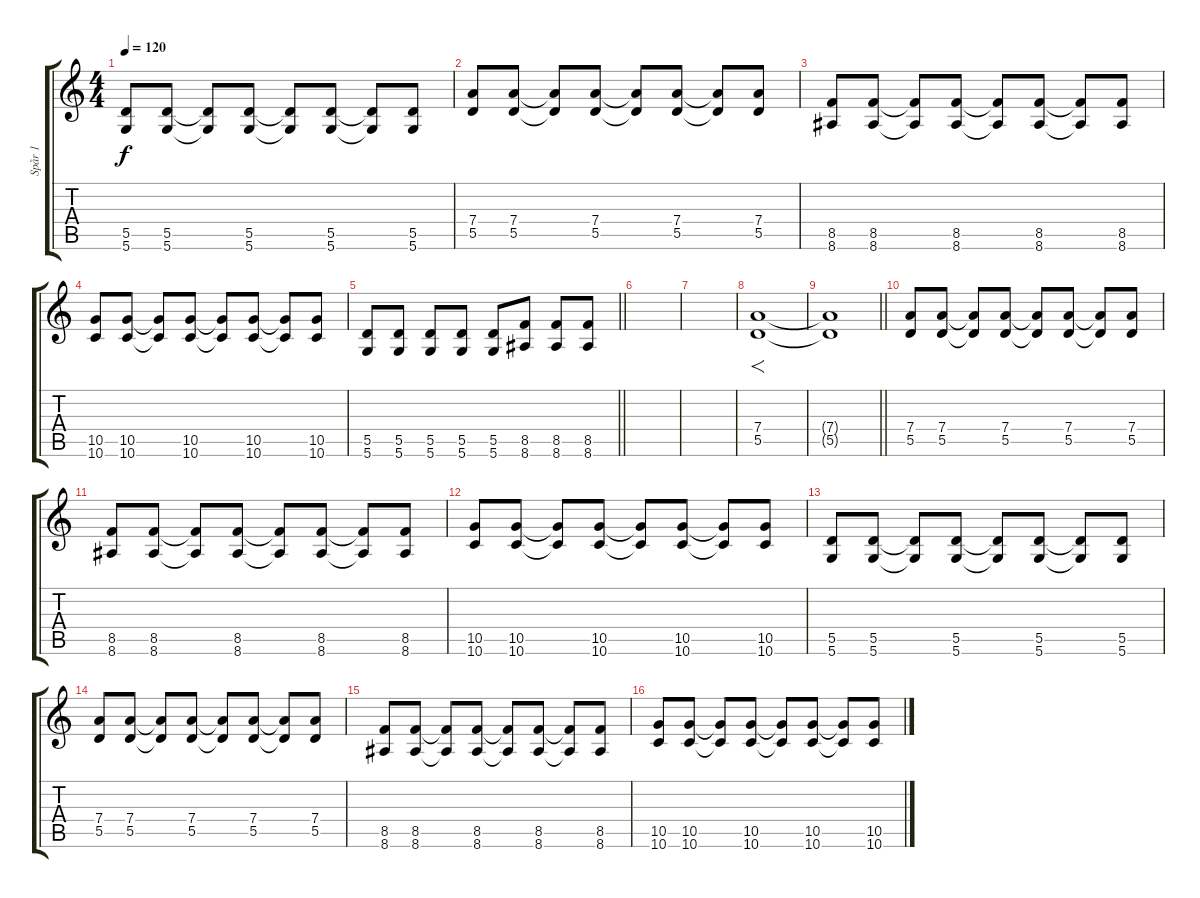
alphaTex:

\track ("Spår 1" "Spår 1") {instrument distortionguitar}
\staff {score tabs}
\tuning (E4 B3 G3 D3 A2 D2) {hide}
\ts (4 4)
\tempo 120
\clef g2
\ks c
(5.5 5.6).8{dy f} (5.5 5.6).8 (5.5{t} 5.6{t}).8 (5.5 5.6).8 (5.5{t} 5.6{t}).8 (5.5 5.6).8 (5.5{t} 5.6{t}).8 (5.5 5.6).8 |
(7.4 5.5).8 (7.4 5.5).8 (7.4{t} 5.5{t}).8 (7.4 5.5).8 (7.4{t} 5.5{t}).8 (7.4 5.5).8 (7.4{t} 5.5{t}).8 (7.4 5.5).8 |
(8.5 8.6).8 (8.5 8.6).8 (8.5{t} 8.6{t}).8 (8.5 8.6).8 (8.5{t} 8.6{t}).8 (8.5 8.6).8 (8.5{t} 8.6{t}).8 (8.5 8.6).8 |
(10.5 10.6).8 (10.5 10.6).8 (10.5{t} 10.6{t}).8 (10.5 10.6).8 (10.5{t} 10.6{t}).8 (10.5 10.6).8 (10.5{t} 10.6{t}).8 (10.5 10.6).8 |
\barLineRight lightlight
(5.5 5.6).8 (5.5 5.6).8 (5.5 5.6).8 (5.5 5.6).8 (5.5 5.6).8 (8.5 8.6).8 (8.5 8.6).8 (8.5 8.6).8 |
|
|
(7.4 5.5).1{f volume 13} |
\barLineRight lightlight
(7.4{t} 5.5{t}).1 |
(7.4 5.5).8 (7.4 5.5).8 (7.4{t} 5.5{t}).8 (7.4 5.5).8 (7.4{t} 5.5{t}).8 (7.4 5.5).8 (7.4{t} 5.5{t}).8 (7.4 5.5).8 |
(8.5 8.6).8 (8.5 8.6).8 (8.5{t} 8.6{t}).8 (8.5 8.6).8 (8.5{t} 8.6{t}).8 (8.5 8.6).8 (8.5{t} 8.6{t}).8 (8.5 8.6).8 |
(10.5 10.6).8 (10.5 10.6).8 (10.5{t} 10.6{t}).8 (10.5 10.6).8 (10.5{t} 10.6{t}).8 (10.5 10.6).8 (10.5{t} 10.6{t}).8 (10.5 10.6).8 |
(5.5 5.6).8 (5.5 5.6).8 (5.5{t} 5.6{t}).8 (5.5 5.6).8 (5.5{t} 5.6{t}).8 (5.5 5.6).8 (5.5{t} 5.6{t}).8 (5.5 5.6).8 |
(7.4 5.5).8 (7.4 5.5).8 (7.4{t} 5.5{t}).8 (7.4 5.5).8 (7.4{t} 5.5{t}).8 (7.4 5.5).8 (7.4{t} 5.5{t}).8 (7.4 5.5).8 |
(8.5 8.6).8 (8.5 8.6).8 (8.5{t} 8.6{t}).8 (8.5 8.6).8 (8.5{t} 8.6{t}).8 (8.5 8.6).8 (8.5{t} 8.6{t}).8 (8.5 8.6).8 |
(10.5 10.6).8 (10.5 10.6).8 (10.5{t} 10.6{t}).8 (10.5 10.6).8 (10.5{t} 10.6{t}).8 (10.5 10.6).8 (10.5{t} 10.6{t}).8 (10.5 10.6).8
